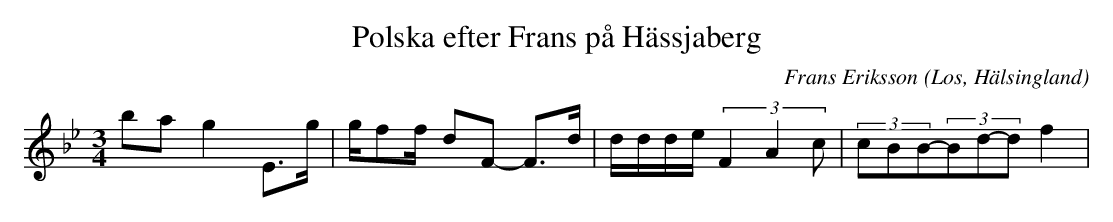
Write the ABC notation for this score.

X:1
T:Polska efter Frans på Hässjaberg
O:Los, Hälsingland
M:3/4
C:Frans Eriksson
K:Bb
ba g2 E>g |g/ff/- dF- F>d|d/d/d/e/ (3F2A2c |(3cBB-(3Bd-d f2|
